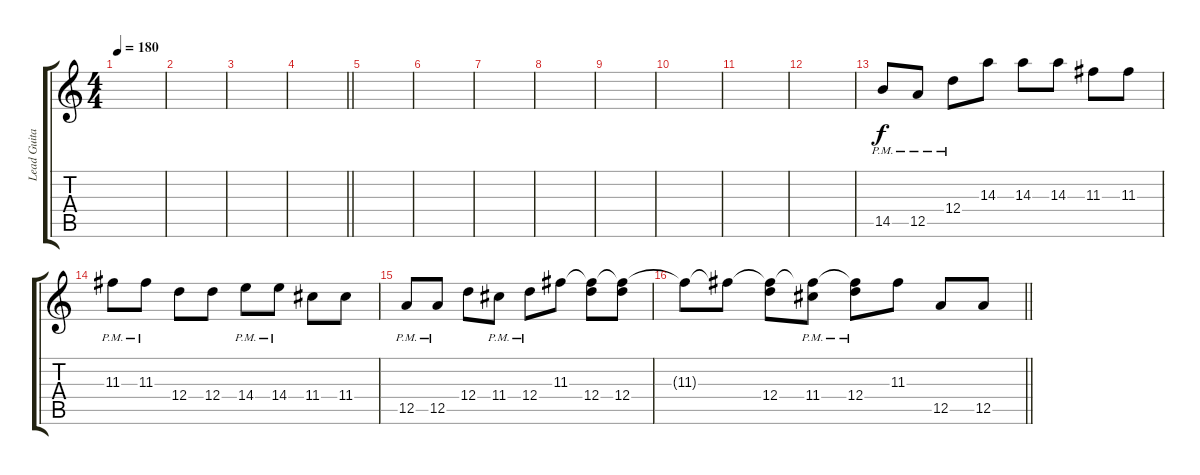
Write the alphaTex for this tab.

\track ("Lead Guitar" "Lead Guita") {instrument distortionguitar}
\staff {score tabs}
\tuning (E4 B3 G3 D3 A2 E2) {hide}
\ts (4 4)
\tempo 180
\clef g2
\ks c
|
|
|
\barLineRight lightlight
|
|
|
|
|
|
|
|
|
14.5{pm}.8{volume 13 balance 5} 12.5{pm}.8 12.4{pm}.8 14.3.8 14.3.8 14.3.8 11.3.8 11.3.8 |
11.3{pm}.8 11.3{pm}.8 12.4.8 12.4.8 14.4{pm}.8 14.4{pm}.8 11.4.8 11.4.8 |
12.5{pm}.8 12.5{pm}.8 12.4.8 11.4{pm}.8 12.4{pm}.8 11.3.8 (11.3{t} 12.4).8 (11.3{t} 12.4).8 |
\barLineRight lightlight
11.3{t}.8 11.3{t}.8 (11.3{t} 12.4).8 (11.3{t} 11.4{pm}).8 (11.3{t} 12.4{pm}).8 11.3.8 12.5.8 12.5.8
